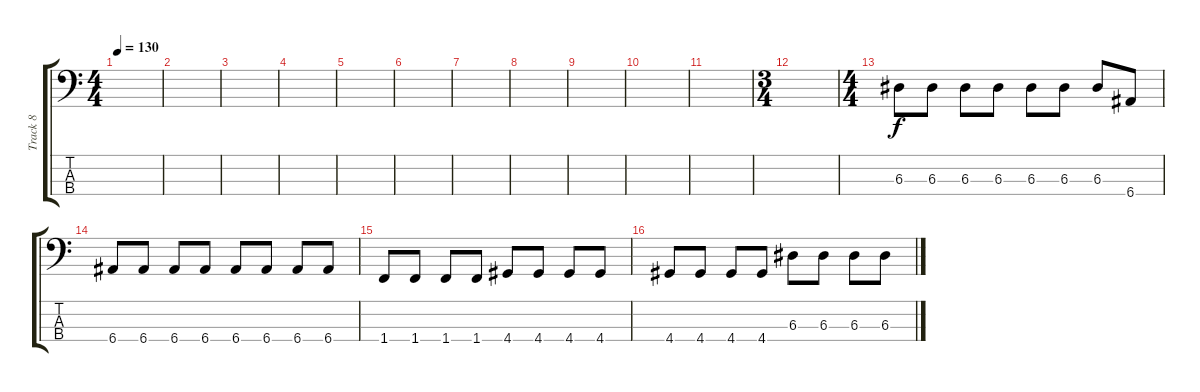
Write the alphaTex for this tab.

\track ("Track 8" "Track 8") {instrument electricbassfinger}
\staff {score tabs}
\tuning (G2 D2 A1 E1) {hide}
\ts (4 4)
\tempo 130
\clef f4
\ks c
|
|
|
|
|
|
|
|
|
|
|
\ts (3 4)
|
\ts (4 4)
6.3.8 6.3.8 6.3.8 6.3.8 6.3.8 6.3.8 6.3.8 6.4.8 |
6.4.8 6.4.8 6.4.8 6.4.8 6.4.8 6.4.8 6.4.8 6.4.8 |
1.4.8 1.4.8 1.4.8 1.4.8 4.4.8 4.4.8 4.4.8 4.4.8 |
4.4.8 4.4.8 4.4.8 4.4.8 6.3.8 6.3.8 6.3.8 6.3.8
